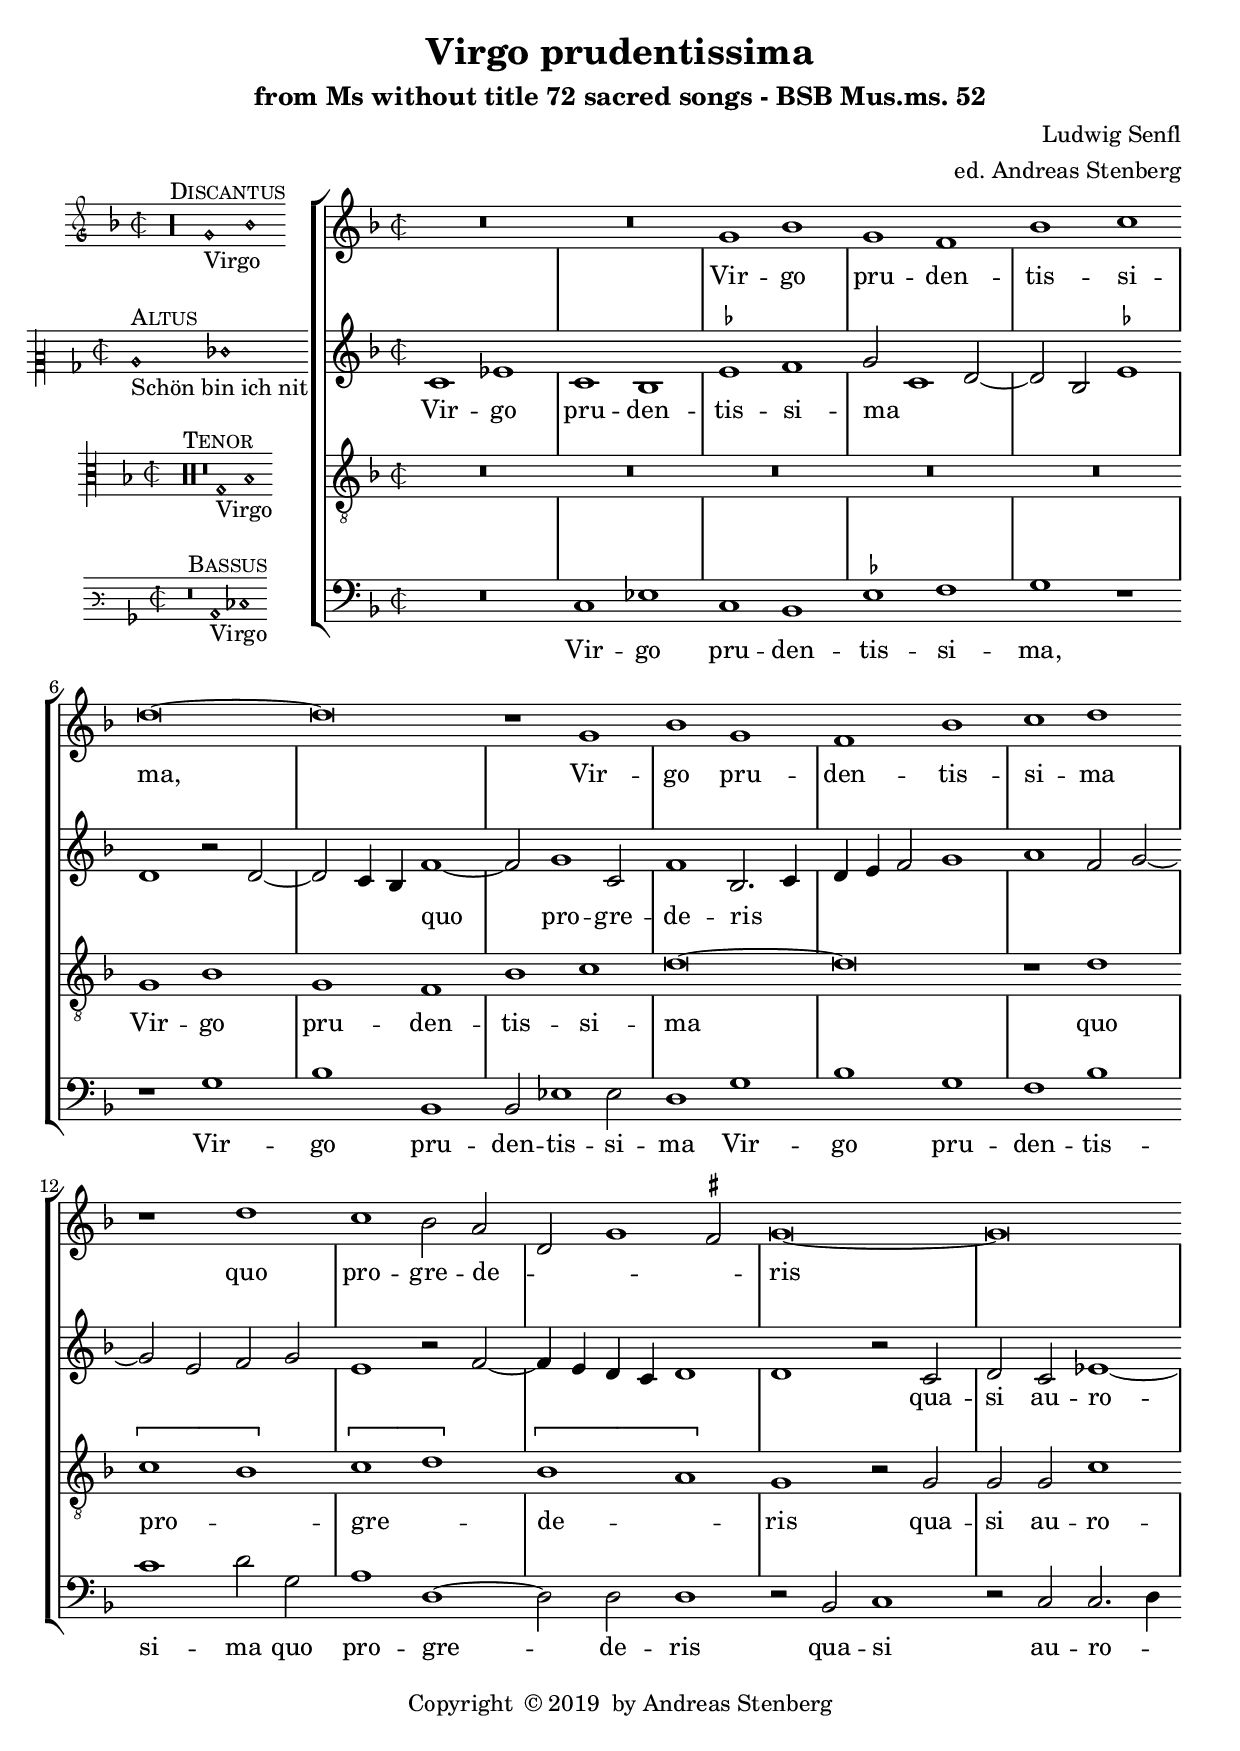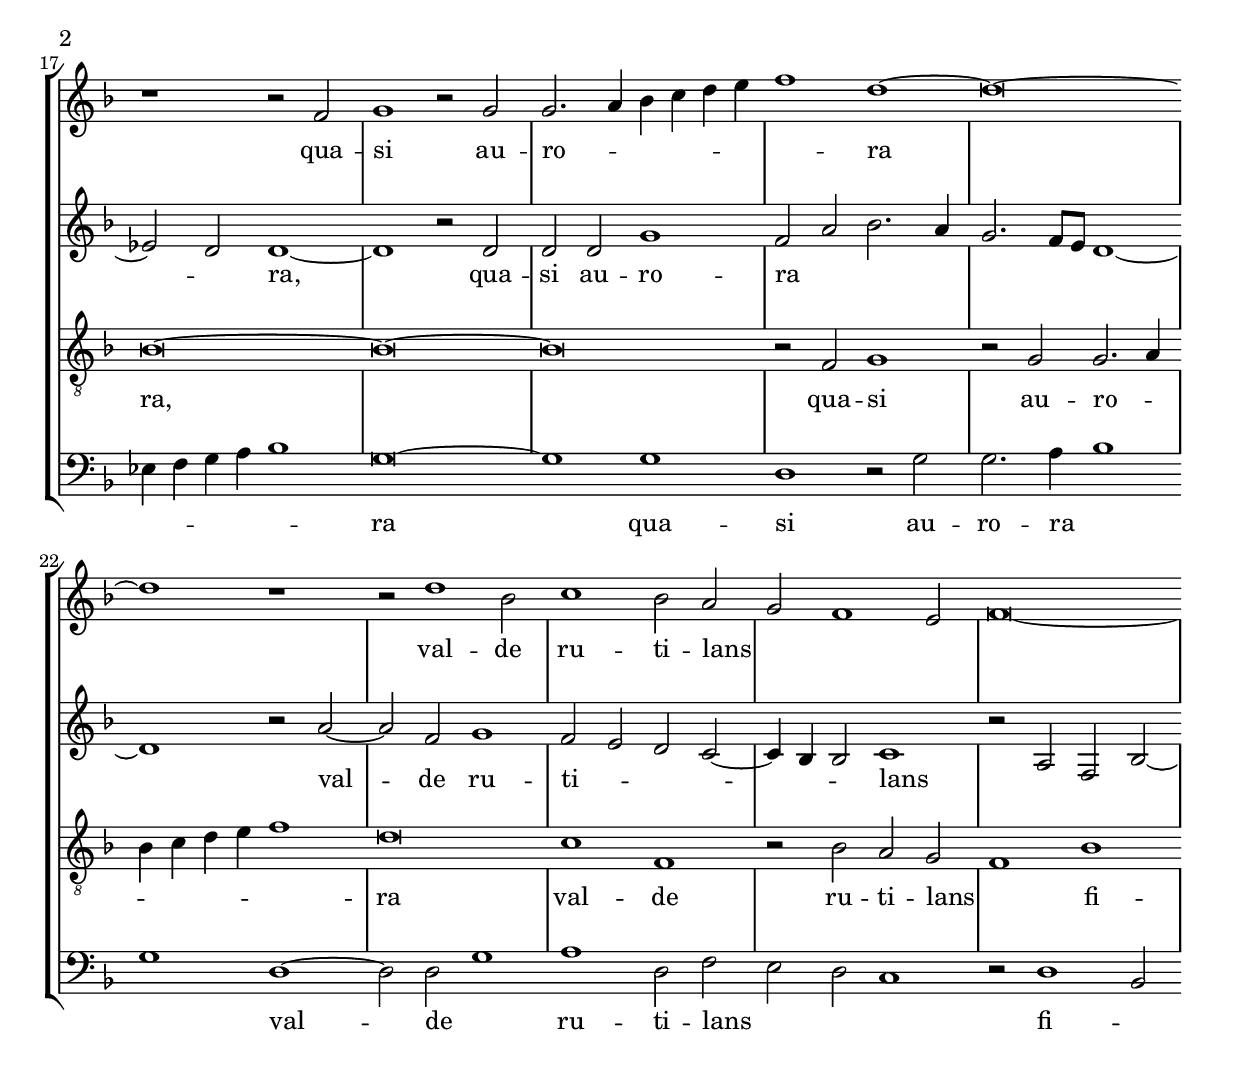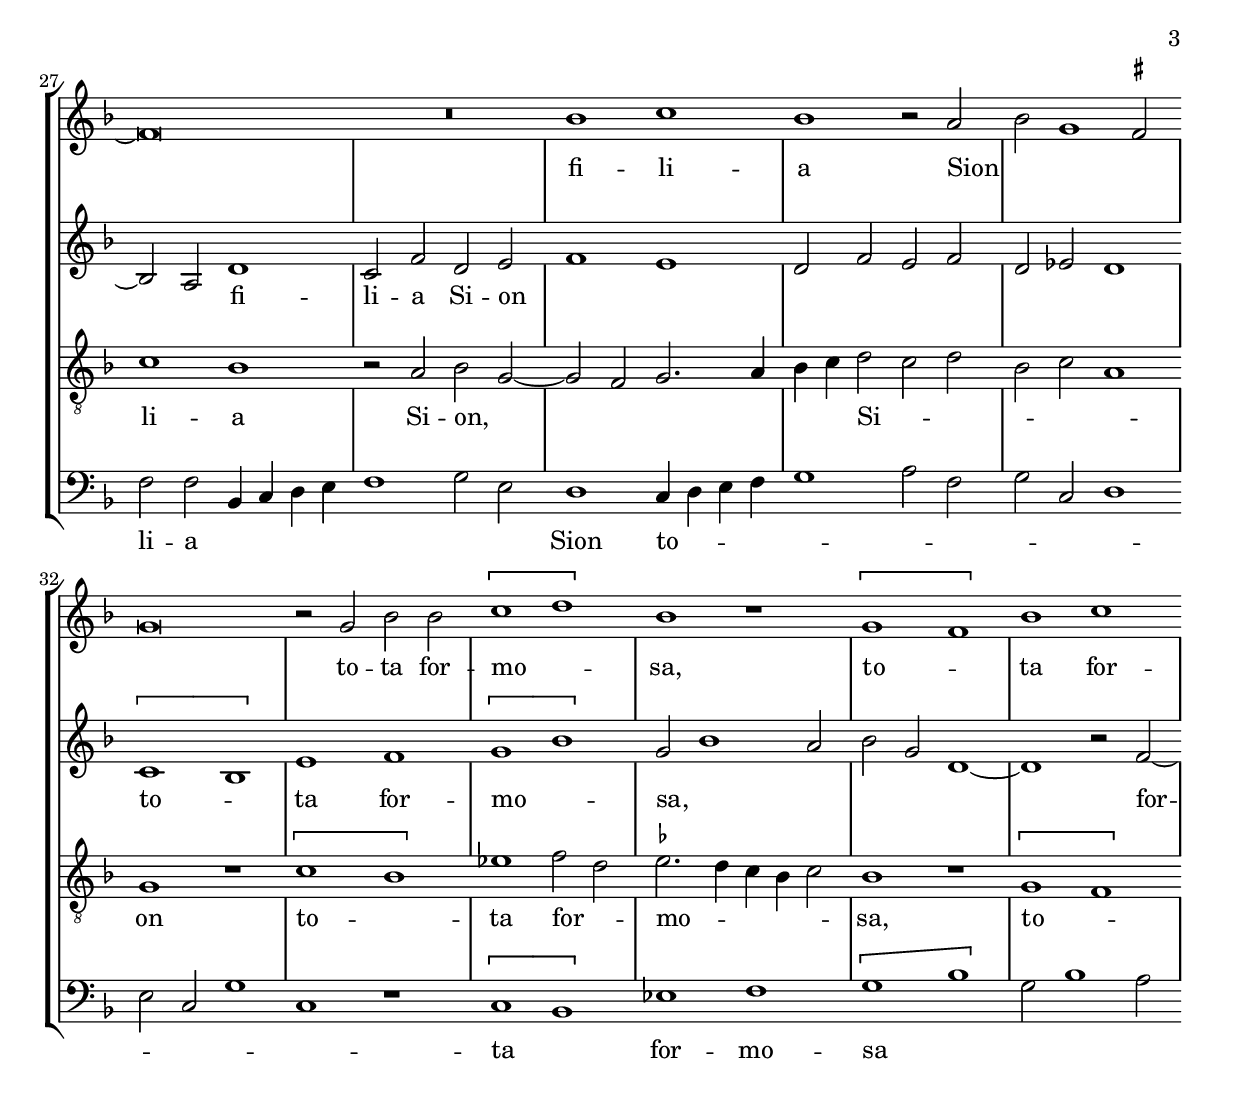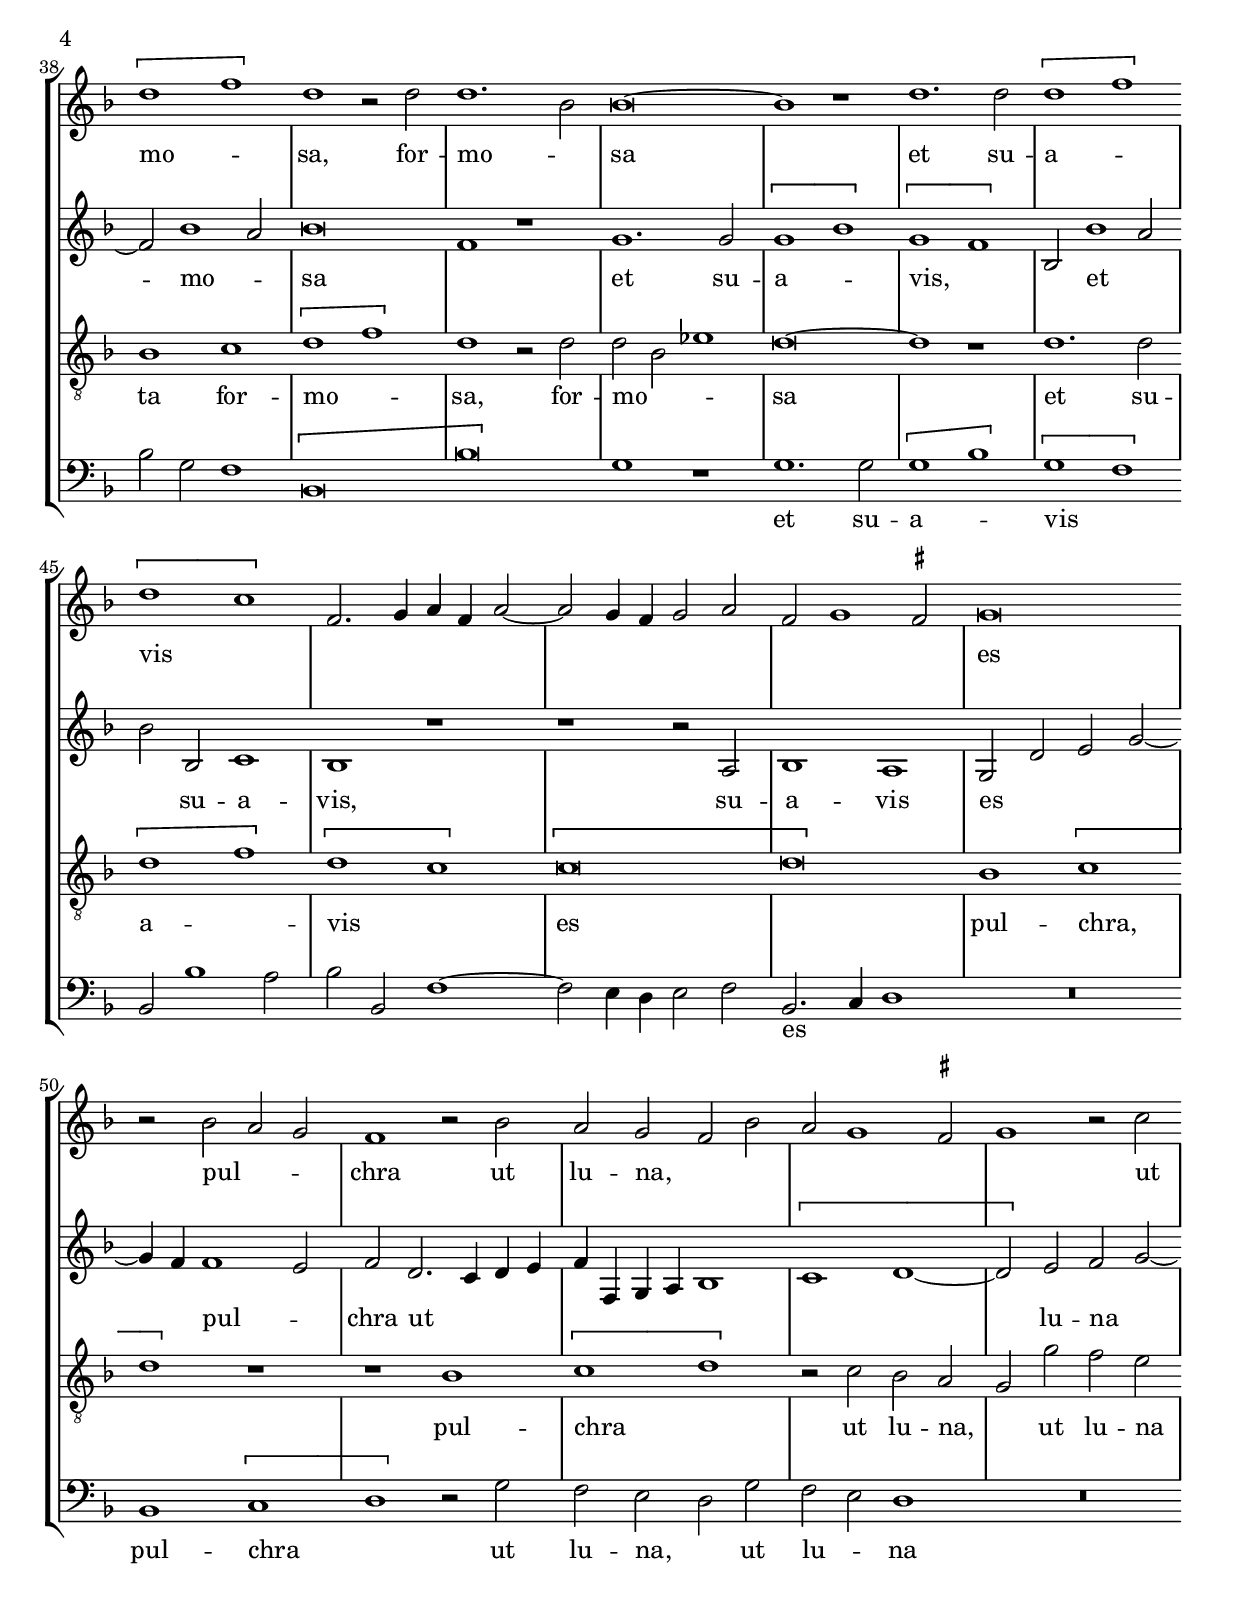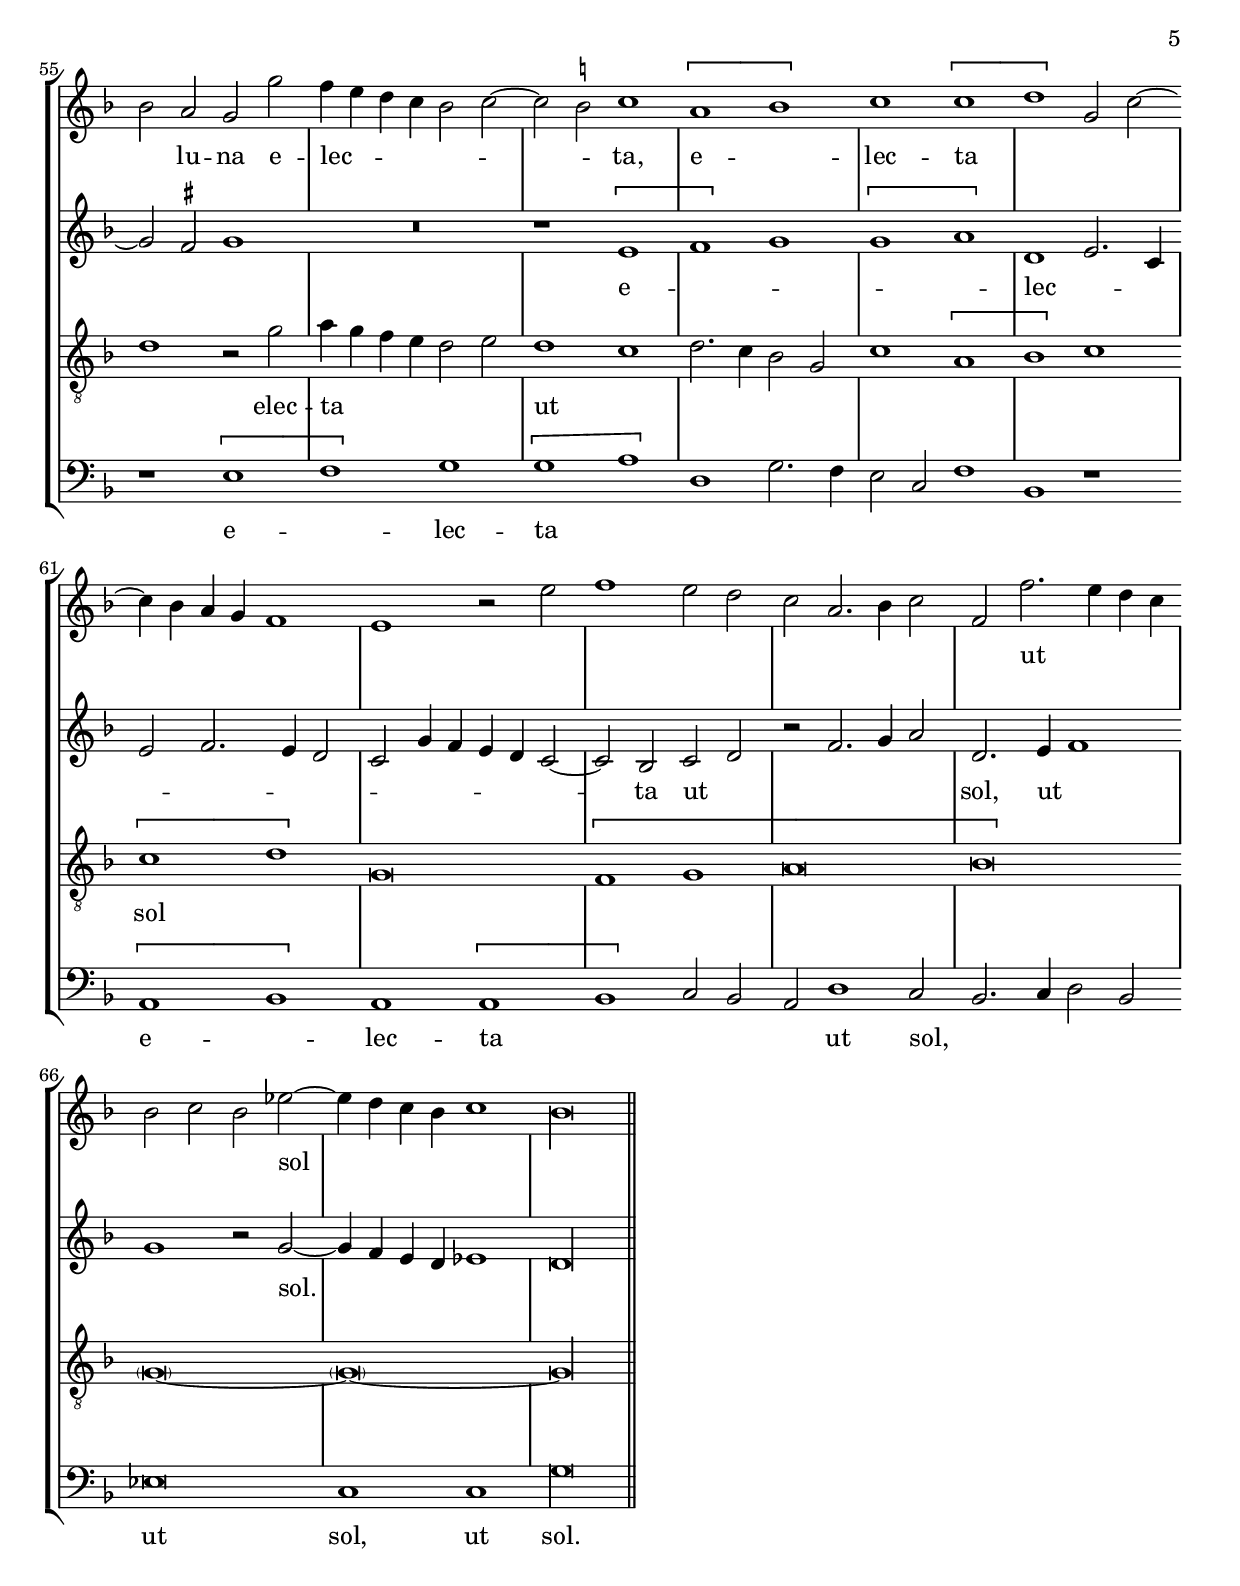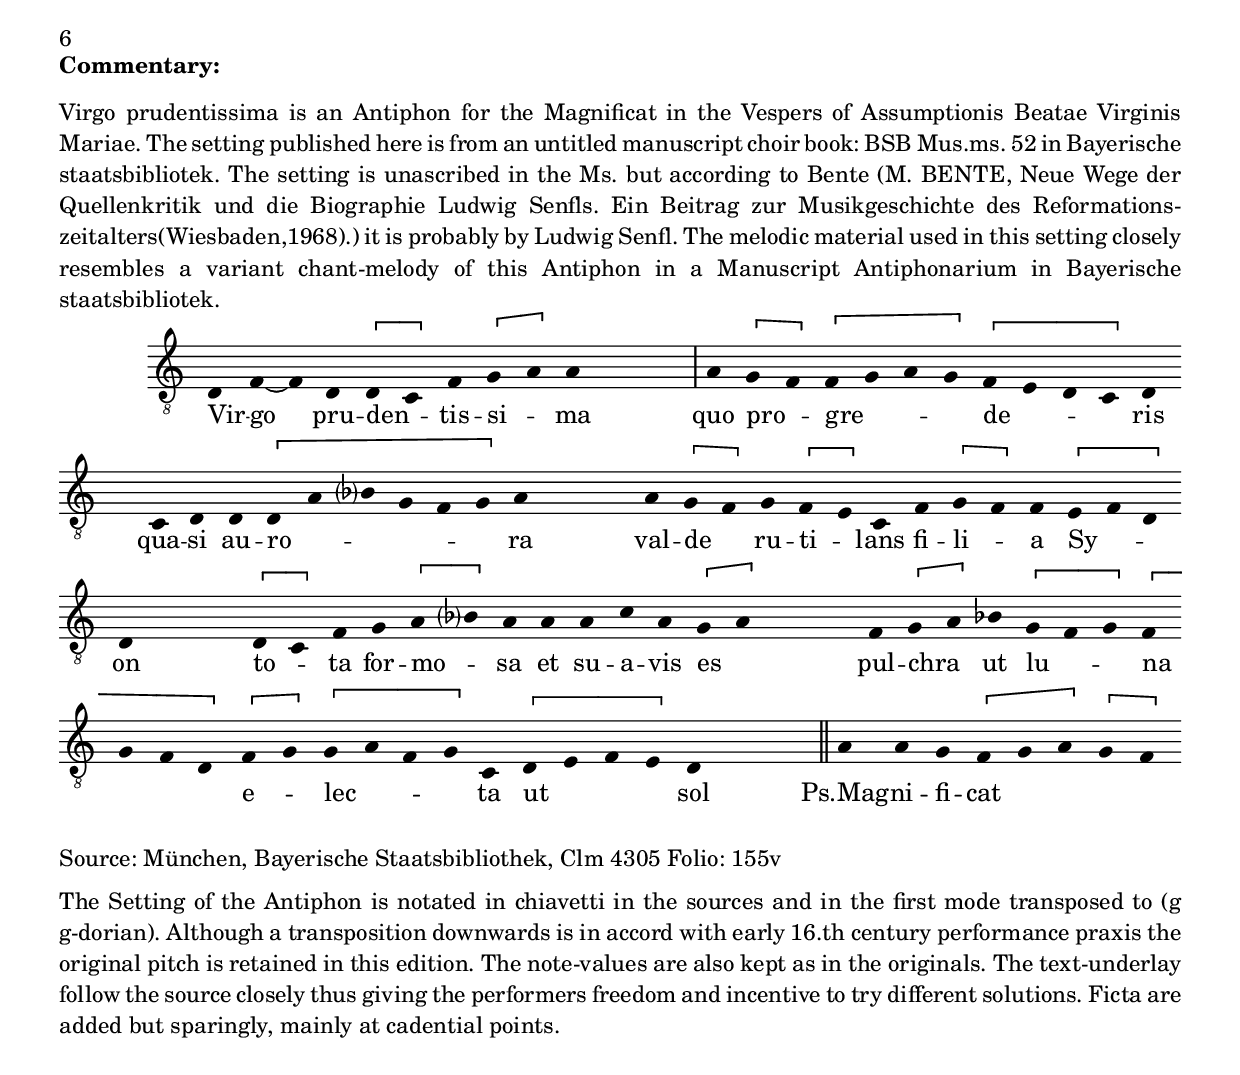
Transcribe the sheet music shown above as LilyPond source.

\version "2.18.0"
\include "deutsch.ly"
ficta = \once \set suggestAccidentals =##t
%% from gregoriana.ly
virgula = {
  \once \override BreathingSign.text = #(make-musicglyph-markup "scripts.rcomma")
  \once \override BreathingSign.font-size = #-2

  % Workaround: add padding.  Correct fix would be spacing engine handle this.
  \once \override BreathingSign.minimum-X-extent = #'(-1.0 . 0.0)
  \once \override BreathingSign.minimum-Y-extent = #'(-2.5 . 2.5)

  \breathe
}
caesura = {
  \once \override BreathingSign.text = #(make-musicglyph-markup "scripts.rvarcomma")
  \once \override BreathingSign.font-size = #-2

  % Workaround: add padding.  Correct fix would be spacing engine handle this.
  \once \override BreathingSign.minimum-X-extent = #'(-1.0 . 0.0)
  \once \override BreathingSign.minimum-Y-extent = #'(-2.5 . 2.5)

  \breathe
}
divisioMinima = {
  \once \override BreathingSign.stencil = #ly:breathing-sign::divisio-minima

  % Workaround: add padding.  Correct fix would be spacing engine handle this.
  \once \override BreathingSign.minimum-X-extent = #'(-1.0 . 0.0)
  \once \override BreathingSign.minimum-Y-extent = #'(-2.5 . 2.5)

  \breathe
}
divisioMaior = {
  \once \override BreathingSign.stencil = #ly:breathing-sign::divisio-maior
  \once \override BreathingSign.Y-offset = #0

  % Workaround: add padding.  Correct fix would be spacing engine handle this.
  \once \override BreathingSign.minimum-X-extent = #'(-1.0 . 0.0)
  \once \override BreathingSign.minimum-Y-extent = #'(-2.5 . 2.5)

  \breathe
}
divisioMaxima = {
  \once \override BreathingSign.stencil = #ly:breathing-sign::divisio-maxima
  \once \override BreathingSign.Y-offset = #0

  % Workaround: add padding.  Correct fix would be spacing engine handle this.
  \once \override BreathingSign.minimum-X-extent = #'(-1.0 . 0.0)
  \once \override BreathingSign.minimum-Y-extent = #'(-2.5 . 2.5)

  \breathe
}
finalis = {
  \once \override BreathingSign.stencil = #ly:breathing-sign::finalis
  \once \override BreathingSign.Y-offset = #0

  % Workaround: add padding.  Correct fix would be spacing engine handle this.
  \once \override BreathingSign.minimum-X-extent = #'(-1.0 . 0.0)
  \once \override BreathingSign.minimum-Y-extent = #'(-2.5 . 2.5)

  \breathe
}

\header {
  title = \markup {
    \center-column {
      %\small "Hymn of the feast:"
      %      \small "Assumptio Beatae Mariae Virginis:"
      "Virgo prudentissima"
      %      "Wann er zu nacht"
      \vspace #0.5
    }
  }
  subtitle = \markup {
    \center-column {
      "from Ms without title 72 sacred songs - BSB Mus.ms. 52"
    }
  }
  composer = "Ludwig Senfl"
  arranger = "ed. Andreas Stenberg"
  poet = ""
  meter =""
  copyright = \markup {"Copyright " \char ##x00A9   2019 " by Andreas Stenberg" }
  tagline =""
}
global = {
  \override Staff.TimeSignature.style = #'mensural
  \key f \major
}

sopMusic = \relative c'' {

  \set Score.tempoHideNote = ##t
  \tempo 1 = 76
  \time 2/2
  \set Timing.measureLength = #(ly:make-moment 4/2)
  \override Staff.BarLine.transparent = ##t
  R\breve*2
  g1 b1
  g1 f1
  b1 c1
  d\breve~
  d\breve
  r1 g,1			%% end of firrst line in orig. Ms.
  b1 g1
  f1 b1
  c1 d1
  r1 d1
  c1 b2 a2(
  d,2 g1 \ficta fis2)		%% end of second line
  g\breve~
  g\breve
  r1 r2 f2
  g1 r2 g2
  g2.( a4 b4 c4 d4 e4	%% end of third line (last on first page).
  f1) d1~
  d\breve~
  d1 r1
  r2 d1 b2
  c1 b2 a2(
  g2 f1 e2
  f\breve~
  f\breve)
  R\breve		%% end of fourth line (first on second page).
  b1 c1
  b1 r2 a2(
  b2 g1 \ficta fis2
  g\breve)
  r2 g2 b2 b2
  \[c1( d1)\]
  b1 r1			%% end of fifth line.
  \[g1( f1)\]
  b1 c1
  \[d1( f1)\]
  d1 r2 d2
  d1.( b2)
  b\breve~
  b1 r1
  d1. d2			%% end of sixth line (last on second page).
  \[d1( f1)\]
  \[d1( c1\]
  f,2. g4 a4 f4 a2~
  a2 g4 f4 g2 a2		%% end of sewenth line (first on Third page).
  f2 g1 \ficta fis2)
  g\breve
  r2 b2( a2 g2)
  f1 r2 b2
  a2 g2( f2 b2			%% end of eight line.
  a2 g1 \ficta fis2
  g1)  r2 c2(
  b2) a2  g2 g'2
  f4( e4 d4 c4 b2 c2~			%% end of ninth line.
  c2 \ficta h2)
  c1
  \[a1(  b1)\] 			%% end of tenth line (last on third page).
  c1 \[c1(
  d1\] g,2 c2~
  c4 b4 a4 g4 f1
  e1)  r2 e'2(		%% end of elewenth line (first on fourth page).
  f1 e2 d2
  c2 a2. b4 c2
  f,2) f'2.( e4 d4 c4		%% end of twelwth line.
  b2 c2 b2) es2~(
  es4 d4 c4 b4  c1)
  \cadenzaOn
  b\longa
  \revert Staff.BarLine.transparent
  \bar "||"
}
sopWords = \lyricmode {
  Vir -- go pru -- den -- tis -- si -- ma,
  Vir -- go pru -- den -- tis -- si -- ma
  quo pro -- gre -- de -- ris qua -- si au -- ro -- ra val -- de ru -- ti -- lans fi -- li -- a Sion
  to -- ta for -- mo -- sa,
  to -- ta for -- mo -- sa,
  for -- mo -- sa
  et su -- a -- vis es pul -- chra ut lu -- na,
  ut lu -- na e -- lec -- ta,
  e -- lec -- ta _ ut sol
}
altoMusic = \relative c' {
  \override Staff.BarLine.transparent = ##t
  c1 es1
  c1 b1
  \ficta es1 f1
  g2( c,1 d2~
  d2 b2 \ficta es1		%% end of first line in orig.
  d1 r2 d2~
  d2 c4 b4) f'1~
  f2 g1 c,2
  f1 b,2.( c4
  d4 e4 f2 g1			%% end of secod line.
  a1 f2 g2~
  g2 e2 f2 g2
  e1 r2 f2~
  f4 e4 d4 c4 d1
  d1) r2 c2			%% end of third line
  d2 c2 es1~(
  es2 d2) d1~
  d1 r2 d2
  d2 d2 g1			%% end of fourth line (last on first page).
  f2( a2 b2. a4
  g2. f8 e8 d1~
  d1) r2 a'2~
  a2 f2 g1
  f2( e2				%% end of fifth line (first on second page).
  d2 c2~
  c4 b4 b2) c1
  r2 a2( f2 b2~
  b2 a2) d1
  c2 f2 d2 e2(
  f1 e1					%% end of sixth line
  d2 f2 e2 f2
  d2 es2 d1)
  \[c1(  b1)\]
  e1 f1
  \[g1(  b1)\]
  g2( b1 a2				%% end of sewenth line
  b2 g2 d1~
  d1) r2 f2~
  f2 b1( a2)
  b\breve(
  f1) r1
  g1. g2
  \[g1( b1)\]
  \[g1( f1\]				%% end of eight line (last on second page).
  b,2) b'1( a2
  b2) b,2 c1
  b1 r1
  r1 r2 a2
  b1 a1					%% end of ninth line (first on third page).
  g2( d'2 e2 g2~
  g4 f4) f1( e2)
  f2 d2.( c4 d4 e4			%% end of tenth line.
  f4 f,4 g4 a4 b1
  \[c1 d1~
  d2)\] e2 f2( g2~
  g2 \ficta fis2 g1)
  R\breve
  r1 \[e1(
  f\] g1				%% end of elewenth line (last on third page).
  \[g1( a1)\]
  d,1( e2. c4
  e2 f2. e4 d2				%% end of twelwth line (first on fourth page).
  c2 g'4 f4 e4 d4 c2~
  c2) b2 c2( d2
  r2 f2. g4 a2)
  d,2. e4( f1				%% end of thirteenth line.
  g1) r2 g2~(
  g4 f4 e4 d4) es1(
  d\longa)
  \revert Staff.BarLine.transparent
}
altoWords = \lyricmode {
  Vir -- go pru -- den -- tis -- si -- ma
  quo pro -- gre -- de -- ris
  qua -- si au -- ro -- ra,
  qua -- si au -- ro -- ra
  val -- de ru -- ti -- lans
  _ fi -- li -- a Si -- on
  to -- ta for -- mo -- sa,
  for -- mo -- sa
  et su -- a -- vis,
  et su -- a -- vis,
  su -- a -- vis
  es pul -- chra ut lu -- na
  e -- lec -- ta ut sol,
  ut sol.
}
tenorMusic = \relative c' {
  \clef "G_8"
  \override Staff.BarLine.transparent = ##t
  R\breve*5
  g1 b1
  g1 f1
  b1 c1
  d\breve~
  d\breve			%% end of first line in orig.
  r1 d1
  \[c1( b1)\]
  \[c1( d1)\]
  \[b1( a1)\]
  g1 r2 g2			%% end of second line.
  g2 g2 c1
  b\breve~
  b\breve~
  b\breve			%% end of third line (last on first page).
  r2 f2 g1
  r2 g2 g2.( a4
  b4 c4 d4 e4 f1)
  d\breve
  c1 f,1			%% end of fourth line (first on second page).
  r2 b2 a2 g2(
  f1) b1
  c1 b1
  r2 a2 b2( g2~
  g2 f2 g2. a4			%% end of fifth line.
  b4 c4) d2( c2 d2
  b2 c2 a1)
  g1 r1
  \[c1( b1)\]
  es1 f2( d2)			%% end of sixth line.
  \ficta es2.( d4 c4 b4 c2)
  b1 r1
  \[g1( f1)\]
  b1 c1
  \[d1( f1)\]
  d1 r2 d2
  d2( b2 es1)
  d\breve~
  d1 r1 				%% end of sewenth line (last on second page).
  d1. d2
  \[d1( f1)\]
  \[d1( c1)\]
  \[c\breve(
  d\breve)\]
  b1 \[c1(
  d1)\] r1				%% end of eight line (first on third page).
  r1 b1
  \[c1( d1)\]
  r2 c2 b2 a2(
  g2) g'2 f2 e2(
  d1) r2 g2			%% end of ninth line
  a4( g4 f4 e4
  d2 e2) d1(
  c1 d2. c4
  b2 g2			%% end of tenth line (last on third page).
  c1 \[a1(
  b1\] c1)
  \[c1 d1\]
  g,\breve 				%% end of elewenth line (first on fourth page).
  \[f1 g1
  a\breve
  b\breve\]
  \repeat unfold 2 { \parenthesize g\breve~ }
  g\longa
  \revert Staff.BarLine.transparent
}
tenorWords = \lyricmode {
  Vir -- go pru -- den -- tis -- si -- ma
  quo pro -- gre -- de -- ris
  qua -- si au -- ro -- ra,
  qua -- si au -- ro -- ra
  val -- de ru -- ti -- lans fi -- li -- a Si -- on,
  Si -- on
  to -- ta for -- mo -- sa,
  to -- ta for -- mo -- sa,
  for -- mo -- sa
  et su -- a -- vis es
  pul -- chra,
  pul -- chra ut lu -- na,
  ut lu -- na
  elec -- ta ut sol
}
bassMusic = \relative c {
  \override Staff.BarLine.transparent = ##t
  R\breve
  c1 es1
  c1 b1
  \ficta es1 f1
  g1 r1
  r1 g1				%% end of first line in orig.
  b1 b,1
  b2 es1 es2
  d1 g1
  b1 g1
  f1 b1				%% end of second line.
  c1 d2 g,2
  a1 d,1~
  d2 d2 d1
  r2 b2 c1			%% end of third line
  r2 c2 c2.( d4
  es4 f4 g4 a4 b1)
  g\breve~
  g1 g1				%% end of fourth line (last on first page)
  d1 r2 g2
  g2. a4( b1
  g1) d1~
  d2 d2( g1)			%% end of fifth line (first on second page)
  a1 d,2 f2(
  e2 d2 c1)
  r2 d1( b2)
  f'2 f2( b,4 c4 d4 e4
  f1 g2 e2)			%% end of sixth line.
  d1 c4( d4 e4 f4
  g1 a2 f2
  g2 c,2 d1
  e2 c2 g'1
  c,1) r1
  \[c1( b1)\]			%% end of sewenth line.
  es1 f1
  \[g1( b1\]
  g2 b1 a2
  b2 g2 f1
  \[b,\breve
  b'\breve\]
  g1) r1
  g1. g2
  \[g1( b1)\] 			%% end of eight line (last on second page).
  \[g1( f1\]
  b,2 b'1 a2
  b2 b,2 f'1~
  f2 e4 d4 e2 f2) 		%% end of ninth line (first on third page).
  b,2.( c4 d1)
  R\breve
  b1 \[c1(
  d1)\] r2 g2
  f2 e2( d2) g2
  f2( e2) d1			%% end of tenth line.
  R\breve
  r1 \[e1(
  f1)\] g1
  \[g1( a1\]
  d,1 g2. f4			%% end of elewent line (last on hird page).
  e2 c2 f1
  b,1) r1
  \[a1( b1)\]
  a1 \[a1(
  b1\] c2 b2
  a2) d1 c2(
  b2. c4 d2 b2)
  es\breve			%% end of twelwth line.
  c1 c1
  g'\longa
  \revert Staff.BarLine.transparent
}
bassWords = \lyricmode {
  Vir -- go pru -- den -- tis -- si -- ma,
  Vir -- go pru -- den -- tis -- si -- ma
  Vir -- go pru -- den -- tis -- si -- ma
  quo pro -- gre -- de -- ris
  qua -- si au -- ro -- ra
  qua -- si au -- ro -- ra val -- de ru -- ti -- lans fi -- li -- a Sion to -- ta for -- mo -- sa et su -- a -- vis es pul -- chra
  ut lu -- na,
  ut lu -- na e -- lec -- ta
  e -- lec -- ta ut sol,
  ut sol, ut sol.
}
incipitDiscantus = \markup {
  \score {
    {
      %      \set Staff.instrumentName = #"Tenor "
      \override NoteHead.style = #'neomensural
      \override Rest.style = #'neomensural
      \override Staff.TimeSignature.style = #'mensural
      \cadenzaOn
      \clef "petrucci-g"
      \key f \major
      \time 2/2

      r\longa ^\markup { \smallCaps"Discantus"}
      g'1_"Virgo"
      b'1
    }
    \layout {
      \context {
        \Voice
        \remove "Ligature_bracket_engraver"
        \consists "Mensural_ligature_engraver"
      }
      line-width = 4.5\cm
    }
  }
}


incipitAltus = \markup {
  \score {
    {
      %      \set Staff.instrumentName = #"Tenor "
      \override NoteHead.style = #'neomensural
      \override Rest.style = #'neomensural
      \override Staff.TimeSignature.style = #'mensural
      \cadenzaOn
      \clef "petrucci-c2"
      \key f \major
      \time 2/2
      c'1^\markup \smallCaps"Altus"_"Schön bin ich nit"
      es'1
    }
    \layout {
      \context {
        \Voice
        \remove "Ligature_bracket_engraver"
        \consists "Mensural_ligature_engraver"
      }
      line-width = 4.5\cm
    }
  }
}


incipitTenor = \markup {
  \score {
    {
      %      \set Staff.instrumentName = #"Tenor "
      \override NoteHead.style = #'neomensural
      \override Rest.style = #'neomensural
      \override Staff.TimeSignature.style = #'mensural
      \cadenzaOn
      \clef "petrucci-c3"
      \key f \major
      \time 2/2
      r\maxima ^\markup \smallCaps"Tenor"
      r\breve
      g1_"Virgo" b1
    }
    \layout {
      \context {
        \Voice
        \remove "Ligature_bracket_engraver"
        \consists "Mensural_ligature_engraver"
      }
      line-width = 5.0\cm
    }
  }
}
#(append! supported-clefs '(("mensural-f3" . ("clefs.mensural.f" 0 0))))

incipitBassus = \markup {
  \score {
    {
      %      \set Staff.instrumentName = #"Tenor "
      \override NoteHead.style = #'neomensural
      \override Rest.style = #'neomensural
      \override Staff.TimeSignature.style = #'mensural
      \cadenzaOn
      \clef "mensural-f3"
      \key f \major
      \time 2/2
      r\breve^\markup \smallCaps"Bassus"
      c1_"Virgo" es1
    }
    \layout {
      \context {
        \Voice
        \remove "Ligature_bracket_engraver"
        \consists "Mensural_ligature_engraver"
      }
      line-width = 4.5\cm
    }
  }
}


\score {
  <<
    \new StaffGroup \with {
      \override VerticalAxisGroup.staff-staff-spacing = #'((basic-distance . 12))
    } <<
      \new Staff = treble <<
        \set Staff.instrumentName = \incipitDiscantus
        \new Voice = "sopranos" {
          \set  Staff.midiInstrument ="choir aahs"
          %	\voiceOne
          << \global \sopMusic >>
        }
      >>
      \new Lyrics = sopranos { s1 }

      \new Staff = "medius" <<
        \set Staff.instrumentName = \incipitAltus

        \new Voice = "altos" {
          %	\voiceTwo
          \set  Staff.midiInstrument ="choir aahs"
          << \global \altoMusic >>
        }
      >>

      \new Lyrics = "altos" { s1 }
      \new Staff = tenors <<
        \set Staff.instrumentName = \incipitTenor

        \clef "treble"
        \new Voice = "tenors" {
          \set  Staff.midiInstrument ="choir aahs"
          %	\voiceOne
          << \global \tenorMusic >>
        }
      >>
      \new Lyrics = "tenors" { s1 }

      \new Staff ="basses" {
        \set Staff.instrumentName = \incipitBassus

        \new Voice = "basses" {
          \set  Staff.midiInstrument ="choir aahs"
          \clef "bass"
          %	\voiceTwo
          << \global \bassMusic >>
        }
      }
    >>
    \new Lyrics = basses { s1 }

    \context Lyrics = sopranos \lyricsto sopranos \sopWords
    \context Lyrics = altos \lyricsto altos \altoWords
    \context Lyrics = tenors \lyricsto tenors \tenorWords
    \context Lyrics = basses \lyricsto basses \bassWords
  >>
  \layout {
    \context {
      \Score
      % no bars in staves
      %      \override BarLine.transparent = ##t

    }
    % the next three instructions keep the lyrics between the bar lines
    \context {
      \Lyrics
      \consists "Bar_engraver"
      \override BarLine.transparent = ##t
    }
    \context {
      \StaffGroup
      \consists "Separating_line_group_engraver"
    }
    \context {
      \Voice
      % no slurs
      \override Slur.transparent = ##t
      % Comment in the below "\remove" command to allow line
      % breaking also at those barlines where a note overlaps
      % into the next bar.  The command is commented out in this
      % short example score, but especially for large scores, you
      % will typically yield better line breaking and thus improve
      % overall spacing if you comment in the following command.
      %\remove "Forbid_line_break_engraver"
    }
    indent = 4.5\cm
  }

}
%%
%% Commentary
\pageBreak
\markup {
  \column {
    \line { \bold "Commentary:" }
    \vspace #'0.5
    \justify-string #"Virgo prudentissima is an Antiphon for the Magnificat in the Vespers of Assumptionis Beatae Virginis 
Mariae. The setting published here is from an untitled manuscript choir book: BSB Mus.ms. 52 in Bayerische 
staatsbibliotek. The setting is unascribed in the Ms. but according to Bente (M. BENTE, Neue Wege der Quellenkritik und die  
Biographie Ludwig Senfls.  Ein Beitrag zur Musikgeschichte des Reformations- zeitalters(Wiesbaden,1968).) 
it is probably by Ludwig Senfl. The melodic material used in this setting closely 
resembles a variant chant-melody of this Antiphon in a Manuscript Antiphonarium in Bayerische 
staatsbibliotek. "
  }
}

%% Chant source transcript.

chant = \relative c' {
  \set Score.tempoHideNote = ##t
  \tempo 4 = 86
  \clef "G_8"
  \key c \major
  \set Staff.midiInstrument = "choir aahs"
  d,4 f4~ f4 d4 \[d4\melisma c\melismaEnd\] f4
  \[g4\melisma a4\melismaEnd\] a4 s4 \divisioMaxima a4 \[g4\melisma f4\melismaEnd\] \[f4\melisma g4 a4 g4\melismaEnd\]
  \[f4\melisma e4 d4 c4\melismaEnd\] d4 s4 c4 d4 d4 \[d4\melisma a'4 b?4 g4 f4 g\melismaEnd\] a4 s4 a4 \[g4\melisma f\melismaEnd\] g4
  \[f4\melisma e4\melismaEnd\] c4 f4 \[g4\melisma f\melismaEnd\] f4 \[e4\melisma f4 d4\melismaEnd\] d4 s4 \[d4\melisma c4\melismaEnd\] f4 g4 \[a4\melisma b?4\melismaEnd\] a4 a4
  a4 c4 a4 \[g4\melisma a4\melismaEnd\] s4 f4  \[g4\melisma a4\melismaEnd\]  b4 \[g4\melisma f4 g4\melismaEnd\] \[f4\melisma g4 f4 d4\melismaEnd\] \[f4\melisma g4\melismaEnd\] \[g4\melisma a4 f4 g4\melismaEnd\]
  c,4 \[d4\melisma e4 f4 e4\melismaEnd\] d4 s4 \finalis a'4 a4 g4 \[f4 g4\melisma a4\melismaEnd\] \[g4\melisma f4\melismaEnd\]
}

verba = \lyricmode {
  \once \override LyricText.self-alignment-X = #-1
Vir -- go pru -- den -- tis --
si -- ma quo pro -- gre --
de -- ris qua -- si au -- ro -- ra val -- de ru --
ti -- lans fi -- li -- a Sy -- on to -- ta for -- mo -- sa et
su -- a -- vis es pul -- chra ut lu -- na e -- lec -- ta ut sol

Ps.Mag -- ni -- fi -- cat
}
\score {
  \new Staff <<
  \new Voice = "melody" \chant
  \new Lyrics = "one" \lyricsto melody \verba
  >>
  \layout {
    \context {
      \Staff
      \remove "Time_signature_engraver"
      \remove "Bar_engraver"
      \hide Stem

    }
    ragged-last = ##f
  }
}

\markup {

Source:
München, Bayerische Staatsbibliothek, Clm 4305
Folio:
155v
}

\markup {
  \column {
    \vspace #'0.5
    \justify-string #"The Setting of the Antiphon is notated in chiavetti in the sources and in the first mode transposed to (g g-dorian). 
Although a transposition downwards is in accord with early 16.th century performance praxis the original 
pitch is retained in this edition. The note-values are also kept as in the originals. The text-underlay follow the 
source closely thus giving the performers freedom and incentive to try different solutions. Ficta are added but 
sparingly, mainly at cadential points."
  }
}
%% midi
\score {
  <<
    \new StaffGroup <<
      \new Staff = treble <<
        \set Staff.instrumentName = \incipitDiscantus
        \new Voice = "sopranos" {
          \set  Staff.midiInstrument ="choir aahs"
          %	\voiceOne
          << \global \sopMusic >>
        }
      >>
      \new Lyrics = sopranos { s1 }

      \new Staff = "medius" <<
        \set Staff.instrumentName = \incipitAltus

        \new Voice = "altos" {
          %	\voiceTwo
          \set  Staff.midiInstrument ="choir aahs"
          << \global \altoMusic >>
        }
      >>

      \new Lyrics = "altos" { s1 }
      \new Staff = tenors <<
        \set Staff.instrumentName = \incipitTenor

        \clef "treble"
        \new Voice = "tenors" {
          \set  Staff.midiInstrument ="choir aahs"
          %	\voiceOne
          << \global \tenorMusic >>
        }
      >>
      \new Lyrics = "tenors" { s1 }

      \new Staff ="basses" {
        \set Staff.instrumentName = \incipitBassus

        \new Voice = "basses" {
          \set  Staff.midiInstrument ="choir aahs"
          \clef "G_8"
          %	\voiceTwo
          << \global \bassMusic >>
        }
      }
    >>
    \new Lyrics = basses { s1 }

    \context Lyrics = sopranos \lyricsto sopranos \sopWords
    \context Lyrics = altos \lyricsto altos \altoWords
    \context Lyrics = tenors \lyricsto tenors \tenorWords
    \context Lyrics = basses \lyricsto basses \bassWords
  >>
  \midi {}
}
\paper {
  ragged-bottom = ##t
  ragged-last-bottom = ##t
  ragged-last = ##t
}

%{
convert-ly.py (GNU LilyPond) 2.18.2  convert-ly.py: Processing `'...
Applying conversion: 2.15.7, 2.15.9, 2.15.10, 2.15.16, 2.15.17,
2.15.18, 2.15.19, 2.15.20, 2.15.25, 2.15.32, 2.15.39, 2.15.40,
2.15.42, 2.15.43, 2.16.0, 2.17.0, 2.17.4, 2.17.5, 2.17.6, 2.17.11,
2.17.14, 2.17.15, 2.17.18, 2.17.19, 2.17.20, 2.17.25, 2.17.27,
2.17.29, 2.17.97, 2.18.0
%}
